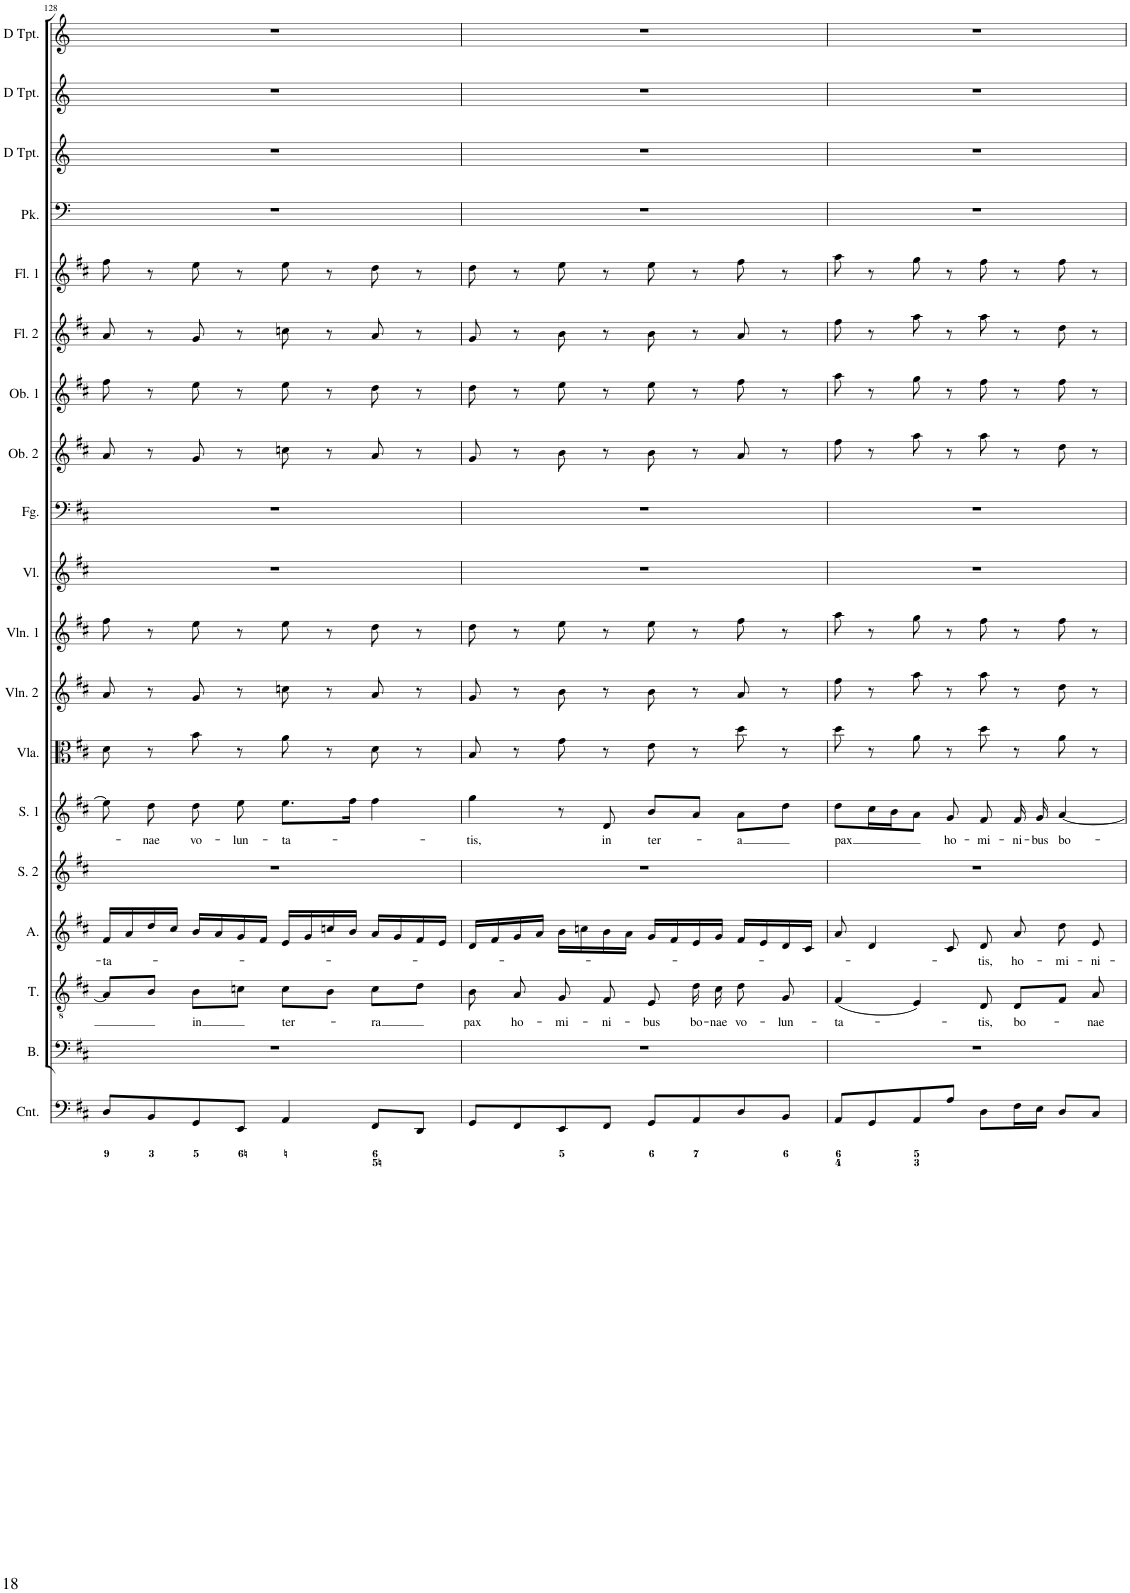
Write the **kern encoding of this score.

**kern	**kern	**kern	**text	**kern	**text	**kern	**kern	**text	**kern	**kern	**kern	**kern	**kern	**kern	**kern	**kern	**kern	**kern	**kern	**kern	**kern
*part19	*part18	*part17	*part17	*part16	*part16	*part15	*part14	*part14	*part13	*part12	*part11	*part10	*part9	*part8	*part7	*part6	*part5	*part4	*part3	*part2	*part1
*staff19	*staff18	*staff17	*staff17	*staff16	*staff16	*staff15	*staff14	*staff14	*staff13	*staff12	*staff11	*staff10	*staff9	*staff8	*staff7	*staff6	*staff5	*staff4	*staff3	*staff2	*staff1
*I"Continuo	*I"Basso	*I"Tenore	*	*I"Alto	*	*I"Soprano 2	*I"Soprano 1	*	*I"Viola	*I"Violino 2	*I"Violino 1	*I"Violino solo	*I"Fagotti	*I"Oboe d'amore 2	*I"Oboe d'amore 1	*I"Flauto traverso 2	*I"Flauto traverso 1	*I"Pauke	*I"D Trompete	*I"D Trompete	*I"D Trompete
*I'Cnt.	*I'B.	*I'T.	*	*I'A.	*	*I'S. 2	*I'S. 1	*	*I'Vla.	*I'Vln. 2	*I'Vln. 1	*I'Vl.	*I'Fg.	*I'Ob. 2	*I'Ob. 1	*I'Fl. 2	*I'Fl. 1	*I'Pk.	*I'D Tpt.	*I'D Tpt.	*I'D Tpt.
!!LO:PB:g=z
*clefF4	*clefF4	*clefGv2	*	*clefG2	*	*clefG2	*clefG2	*	*clefC3	*clefG2	*clefG2	*clefG2	*clefF4	*clefG2	*clefG2	*clefG2	*clefG2	*clefF4	*clefG2	*clefG2	*clefG2
*	*	*	*	*	*	*	*	*	*	*	*	*	*	*	*	*	*	*Trd-1c-2	*Trd-1c-2	*Trd-1c-2	*Trd-1c-2
*k[f#c#]	*k[f#c#]	*k[f#c#]	*	*k[f#c#]	*	*k[f#c#]	*k[f#c#]	*	*k[f#c#]	*k[f#c#]	*k[f#c#]	*k[f#c#]	*k[f#c#]	*k[f#c#]	*k[f#c#]	*k[f#c#]	*k[f#c#]	*k[]	*k[]	*k[]	*k[]
*M4/4	*M4/4	*M4/4	*	*M4/4	*	*M4/4	*M4/4	*	*M4/4	*M4/4	*M4/4	*M4/4	*M4/4	*M4/4	*M4/4	*M4/4	*M4/4	*M4/4	*M4/4	*M4/4	*M4/4
*met(c)	*met(c)	*met(c)	*	*met(c)	*	*met(c)	*met(c)	*	*met(c)	*met(c)	*met(c)	*met(c)	*met(c)	*met(c)	*met(c)	*met(c)	*met(c)	*met(c)	*met(c)	*met(c)	*met(c)
=128	=128	=128	=128	=128	=128	=128	=128	=128	=128	=128	=128	=128	=128	=128	=128	=128	=128	=128	=128	=128	=128
!	!	!	!	!	!LO:LY:b	!	!	!	!	!	!	!	!	!	!	!	!	!	!	!	!
8D/L	1r	8A/L]	.	16f#/LL	-ta-	1r	8ee\]	.	8d\	8a/	8ff#\	1r	1r	8a/	8ff#\	8a/	8ff#\	1r	1r	1r	1r
.	.	.	.	16a/	.	.	.	.	.	.	.	.	.	.	.	.	.	.	.	.	.
!	!	!	!	!	!	!	!	!LO:LY:b	!	!	!	!	!	!	!	!	!	!	!	!	!
8BB/	.	8B/J	.	16dd/	.	.	8dd\	-nae	8r	8r	8r	.	.	8r	8r	8r	8r	.	.	.	.
.	.	.	.	16cc#/JJ	.	.	.	.	.	.	.	.	.	.	.	.	.	.	.	.	.
!	!	!	!LO:LY:b	!	!	!	!	!LO:LY:b	!	!	!	!	!	!	!	!	!	!	!	!	!
8GG/	.	8B\L	in	16b/LL	.	.	8dd\	vo-	8b\	8g/	8ee\	.	.	8g/	8ee\	8g/	8ee\	.	.	.	.
.	.	.	.	16a/	.	.	.	.	.	.	.	.	.	.	.	.	.	.	.	.	.
!	!	!	!	!	!	!	!	!LO:LY:b	!	!	!	!	!	!	!	!	!	!	!	!	!
8EE/J	.	8cn\J	.	16g/	.	.	8ee\	-lun-	8r	8r	8r	.	.	8r	8r	8r	8r	.	.	.	.
.	.	.	.	16f#/JJ	.	.	.	.	.	.	.	.	.	.	.	.	.	.	.	.	.
!	!	!	!LO:LY:b	!	!	!	!	!LO:LY:b	!	!	!	!	!	!	!	!	!	!	!	!	!
4AA/	.	8c\L	ter-	16e/LL	.	.	8.ee\L	-ta-	8a\	8ccn\	8ee\	.	.	8ccn\	8ee\	8ccn\	8ee\	.	.	.	.
.	.	.	.	16g/	.	.	.	.	.	.	.	.	.	.	.	.	.	.	.	.	.
.	.	8B\J	.	16ccn/	.	.	.	.	8r	8r	8r	.	.	8r	8r	8r	8r	.	.	.	.
.	.	.	.	16b/JJ	.	.	16ff#\Jk	.	.	.	.	.	.	.	.	.	.	.	.	.	.
!	!	!	!LO:LY:b	!	!	!	!	!	!	!	!	!	!	!	!	!	!	!	!	!	!
8FF#/L	.	8c\L	-ra	16a/LL	.	.	4ff#\	.	8d\	8a/	8dd\	.	.	8a/	8dd\	8a/	8dd\	.	.	.	.
.	.	.	.	16g/	.	.	.	.	.	.	.	.	.	.	.	.	.	.	.	.	.
8DD/J	.	8d\J	.	16f#/	.	.	.	.	8r	8r	8r	.	.	8r	8r	8r	8r	.	.	.	.
.	.	.	.	16e/JJ	.	.	.	.	.	.	.	.	.	.	.	.	.	.	.	.	.
=129	=129	=129	=129	=129	=129	=129	=129	=129	=129	=129	=129	=129	=129	=129	=129	=129	=129	=129	=129	=129	=129
!	!	!	!LO:LY:b	!	!	!	!	!LO:LY:b	!	!	!	!	!	!	!	!	!	!	!	!	!
8GG/L	1r	8B\	pax	16d/LL	.	1r	4gg\	-tis,	8B/	8g/	8dd\	1r	1r	8g/	8dd\	8g/	8dd\	1r	1r	1r	1r
.	.	.	.	16f#/	.	.	.	.	.	.	.	.	.	.	.	.	.	.	.	.	.
!	!	!	!LO:LY:b	!	!	!	!	!	!	!	!	!	!	!	!	!	!	!	!	!	!
8FF#/	.	8A/	ho-	16g/	.	.	.	.	8r	8r	8r	.	.	8r	8r	8r	8r	.	.	.	.
.	.	.	.	16a/JJ	.	.	.	.	.	.	.	.	.	.	.	.	.	.	.	.	.
!	!	!	!LO:LY:b	!	!	!	!	!	!	!	!	!	!	!	!	!	!	!	!	!	!
8EE/	.	8G/	-mi-	16b\LL	.	.	8r	.	8g\	8b\	8ee\	.	.	8b\	8ee\	8b\	8ee\	.	.	.	.
.	.	.	.	16ccn\	.	.	.	.	.	.	.	.	.	.	.	.	.	.	.	.	.
!	!	!	!LO:LY:b	!	!	!	!	!LO:LY:b	!	!	!	!	!	!	!	!	!	!	!	!	!
8FF#/J	.	8F#/	-ni-	16b\	.	.	8d/	in	8r	8r	8r	.	.	8r	8r	8r	8r	.	.	.	.
.	.	.	.	16a\JJ	.	.	.	.	.	.	.	.	.	.	.	.	.	.	.	.	.
!	!	!	!LO:LY:b	!	!	!	!	!LO:LY:b	!	!	!	!	!	!	!	!	!	!	!	!	!
8GG/L	.	8E/	-bus	16g/LL	.	.	8b/L	ter-	8e\	8b\	8ee\	.	.	8b\	8ee\	8b\	8ee\	.	.	.	.
.	.	.	.	16f#/	.	.	.	.	.	.	.	.	.	.	.	.	.	.	.	.	.
!	!	!	!LO:LY:b	!	!	!	!	!	!	!	!	!	!	!	!	!	!	!	!	!	!
8AA/	.	16d\	bo-	16e/	.	.	8a/J	.	8r	8r	8r	.	.	8r	8r	8r	8r	.	.	.	.
!	!	!	!LO:LY:b	!	!	!	!	!	!	!	!	!	!	!	!	!	!	!	!	!	!
.	.	16c#\	-nae	16g/JJ	.	.	.	.	.	.	.	.	.	.	.	.	.	.	.	.	.
!	!	!	!LO:LY:b	!	!	!	!	!LO:LY:b	!	!	!	!	!	!	!	!	!	!	!	!	!
8D/	.	8d\	vo-	16f#/LL	.	.	8a\L	-a	8dd\	8a/	8ff#\	.	.	8a/	8ff#\	8a/	8ff#\	.	.	.	.
.	.	.	.	16e/	.	.	.	.	.	.	.	.	.	.	.	.	.	.	.	.	.
!	!	!	!LO:LY:b	!	!	!	!	!	!	!	!	!	!	!	!	!	!	!	!	!	!
8BB/J	.	8G/	-lun-	16d/	.	.	8dd\J	.	8r	8r	8r	.	.	8r	8r	8r	8r	.	.	.	.
.	.	.	.	16c#/JJ	.	.	.	.	.	.	.	.	.	.	.	.	.	.	.	.	.
=130	=130	=130	=130	=130	=130	=130	=130	=130	=130	=130	=130	=130	=130	=130	=130	=130	=130	=130	=130	=130	=130
!	!	!	!LO:LY:b	!	!	!	!	!LO:LY:b	!	!	!	!	!	!	!	!	!	!	!	!	!
8AA/L	1r	(4F#/	-ta-	8a/	.	1r	8dd\L	pax	8dd\	8ff#\	8aa\	1r	1r	8ff#\	8aa\	8ff#\	8aa\	1r	1r	1r	1r
8GG/	.	.	.	4d/	.	.	16cc#\L	.	8r	8r	8r	.	.	8r	8r	8r	8r	.	.	.	.
.	.	.	.	.	.	.	16b\J	.	.	.	.	.	.	.	.	.	.	.	.	.	.
8AA/	.	4E/)	.	.	.	.	8a\J	.	8a\	8aa\	8gg\	.	.	8aa\	8gg\	8aa\	8gg\	.	.	.	.
!	!	!	!	!	!	!	!	!LO:LY:b	!	!	!	!	!	!	!	!	!	!	!	!	!
8A/J	.	.	.	8c#/	.	.	8g/	ho-	8r	8r	8r	.	.	8r	8r	8r	8r	.	.	.	.
!	!	!	!LO:LY:b	!	!LO:LY:b	!	!	!LO:LY:b	!	!	!	!	!	!	!	!	!	!	!	!	!
8D\L	.	8D/	-tis,	8d/	tis,	.	8f#/	-mi-	8dd\	8aa\	8ff#\	.	.	8aa\	8ff#\	8aa\	8ff#\	.	.	.	.
!	!	!	!LO:LY:b	!	!LO:LY:b	!	!	!LO:LY:b	!	!	!	!	!	!	!	!	!	!	!	!	!
16F#\L	.	8D/L	bo-	8a/	ho-	.	16f#/	-ni-	8r	8r	8r	.	.	8r	8r	8r	8r	.	.	.	.
!	!	!	!	!	!	!	!	!LO:LY:b	!	!	!	!	!	!	!	!	!	!	!	!	!
16E\JJ	.	.	.	.	.	.	16g/	-bus	.	.	.	.	.	.	.	.	.	.	.	.	.
!	!	!	!	!	!LO:LY:b	!	!	!LO:LY:b	!	!	!	!	!	!	!	!	!	!	!	!	!
8D/L	.	8F#/J	.	8dd\	-mi-	.	[4a/	bo-	8a\	8dd\	8ff#\	.	.	8dd\	8ff#\	8dd\	8ff#\	.	.	.	.
!	!	!	!LO:LY:b	!	!LO:LY:b	!	!	!	!	!	!	!	!	!	!	!	!	!	!	!	!
8C#/J	.	8A/	-nae	8e/	-ni-	.	.	.	8r	8r	8r	.	.	8r	8r	8r	8r	.	.	.	.
=	=	=	=	=	=	=	=	=	=	=	=	=	=	=	=	=	=	=	=	=	=
*-	*-	*-	*-	*-	*-	*-	*-	*-	*-	*-	*-	*-	*-	*-	*-	*-	*-	*-	*-	*-	*-
